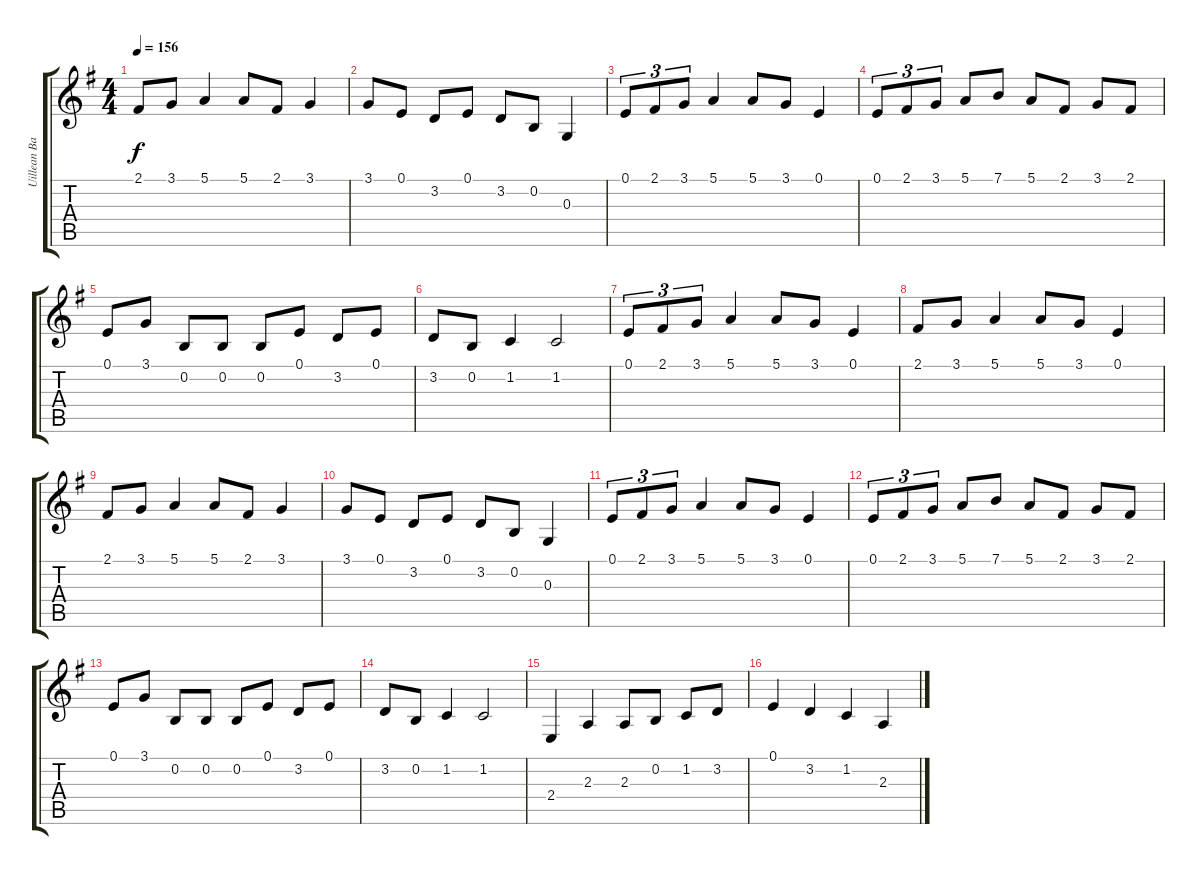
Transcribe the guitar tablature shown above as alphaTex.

\track ("Uillean Bagpipes" "Uillean Ba") {instrument bagpipe}
\staff {score tabs}
\tuning (E4 B3 G3 D3 A2 E2) {hide}
\ts (4 4)
\tempo 156
\clef g2
\ks g
2.1.8{dy f} 3.1.8 5.1.4 5.1.8 2.1.8 3.1.4 |
3.1.8 0.1.8 3.2.8 0.1.8 3.2.8 0.2.8 0.3.4 |
0.1.8{tu (3 2)} 2.1.8{tu (3 2)} 3.1.8{tu (3 2)} 5.1.4 5.1.8 3.1.8 0.1.4 |
0.1.8{tu (3 2)} 2.1.8{tu (3 2)} 3.1.8{tu (3 2)} 5.1.8 7.1.8 5.1.8 2.1.8 3.1.8 2.1.8 |
0.1.8 3.1.8 0.2.8 0.2.8 0.2.8 0.1.8 3.2.8 0.1.8 |
3.2.8 0.2.8 1.2.4 1.2.2 |
0.1.8{tu (3 2)} 2.1.8{tu (3 2)} 3.1.8{tu (3 2)} 5.1.4 5.1.8 3.1.8 0.1.4 |
2.1.8 3.1.8 5.1.4 5.1.8 3.1.8 0.1.4 |
2.1.8 3.1.8 5.1.4 5.1.8 2.1.8 3.1.4 |
3.1.8 0.1.8 3.2.8 0.1.8 3.2.8 0.2.8 0.3.4 |
0.1.8{tu (3 2)} 2.1.8{tu (3 2)} 3.1.8{tu (3 2)} 5.1.4 5.1.8 3.1.8 0.1.4 |
0.1.8{tu (3 2)} 2.1.8{tu (3 2)} 3.1.8{tu (3 2)} 5.1.8 7.1.8 5.1.8 2.1.8 3.1.8 2.1.8 |
0.1.8 3.1.8 0.2.8 0.2.8 0.2.8 0.1.8 3.2.8 0.1.8 |
3.2.8 0.2.8 1.2.4 1.2.2 |
2.4.4 2.3.4 2.3.8 0.2.8 1.2.8 3.2.8 |
0.1.4 3.2.4 1.2.4 2.3.4
